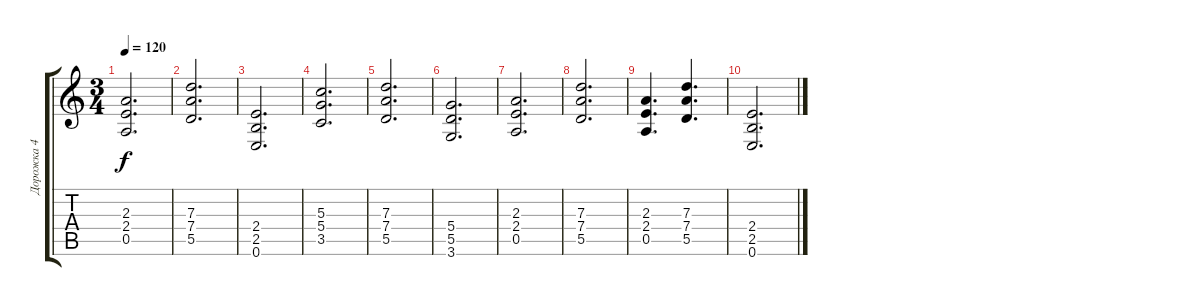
\track ("Дорожка 4" "Дорожка 4") {instrument overdrivenguitar}
\staff {score tabs}
\tuning (E4 B3 G3 D3 A2 E2) {hide}
\ts (3 4)
\tempo 120
\clef g2
\ks c
(2.3 2.4 0.5).2{d dy f} |
(7.3 7.4 5.5).2{d} |
(2.4 2.5 0.6).2{d} |
(5.3 5.4 3.5).2{d} |
(7.3 7.4 5.5).2{d} |
(5.4 5.5 3.6).2{d} |
(2.3 2.4 0.5).2{d} |
(7.3 7.4 5.5).2{d} |
(2.3 2.4 0.5).4{d} (7.3 7.4 5.5).4{d} |
(2.4 2.5 0.6).2{d}
